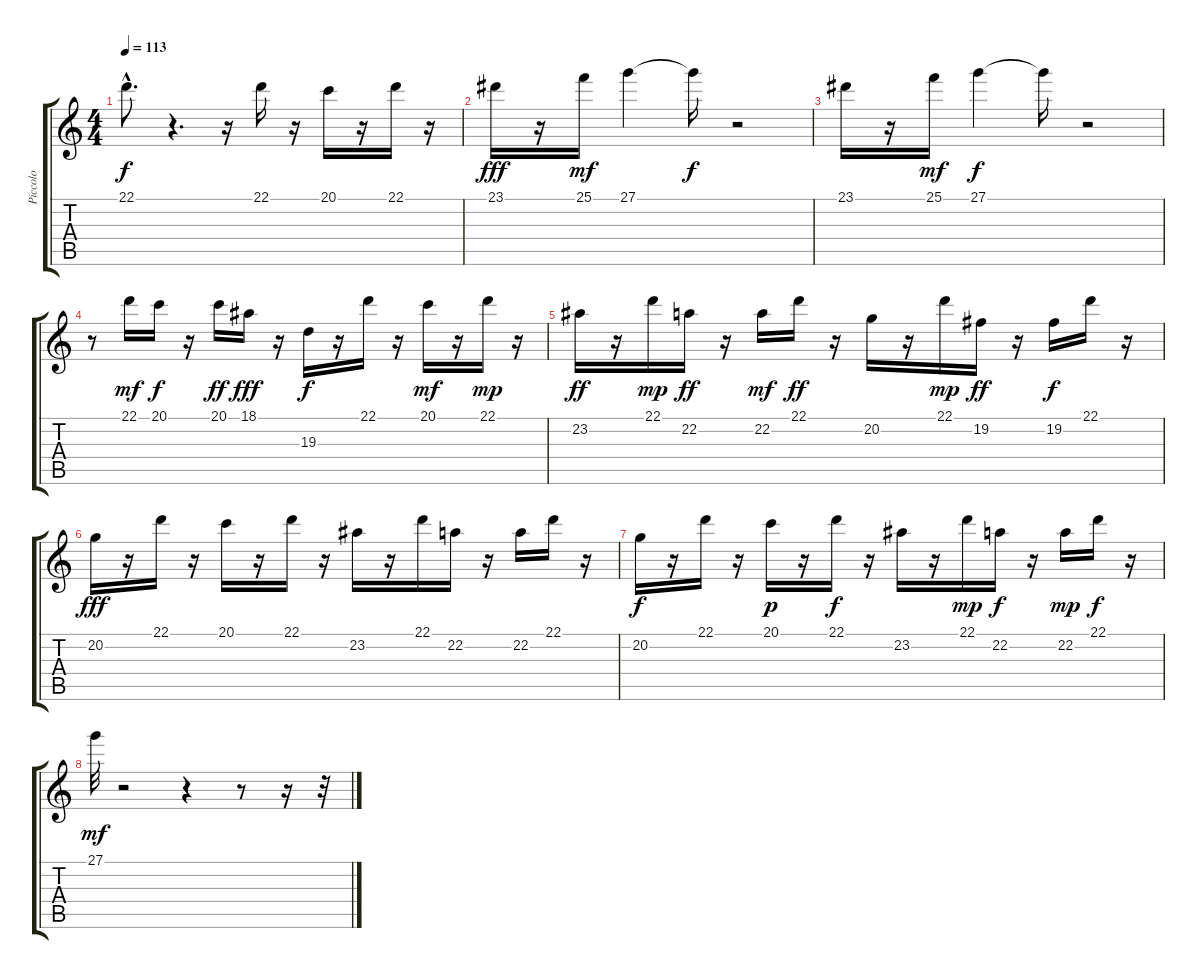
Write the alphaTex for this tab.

\track ("Piccolo" "Piccolo") {instrument harmonica}
\staff {score tabs}
\tuning (E4 B3 G3 D3 A2 E2) {hide}
\ts (4 4)
\tempo 113
\clef g2
\ks c
22.1{hac t}.8{d dy f} r.4{d} r.16 22.1.16 r.16 20.1.16 r.16 22.1.16 r.16 |
23.1.16{dy fff} r.16 25.1.16{dy mf} 27.1.4 27.1{t}.16{dy f} r.2 |
23.1.16 r.16 25.1.16{dy mf} 27.1.4{dy f} 27.1{t}.16 r.2 |
r.8 22.1.16{dy mf} 20.1.16{dy f} r.16 20.1.16{dy ff} 18.1.16{dy fff} r.16 19.3.16{dy f} r.16 22.1.16 r.16 20.1.16{dy mf} r.16 22.1.16{dy mp} r.16 |
23.2.16{dy ff} r.16 22.1.16{dy mp} 22.2.16{dy ff} r.16 22.2.16{dy mf} 22.1.16{dy ff} r.16 20.2.16 r.16 22.1.16{dy mp} 19.2.16{dy ff} r.16 19.2.16{dy f} 22.1.16 r.16 |
20.2.16{dy fff} r.16 22.1.16 r.16 20.1.16 r.16 22.1.16 r.16 23.2.16 r.16 22.1.16 22.2.16 r.16 22.2.16 22.1.16 r.16 |
20.2.16{dy f} r.16 22.1.16 r.16 20.1.16{dy p} r.16 22.1.16{dy f} r.16 23.2.16 r.16 22.1.16{dy mp} 22.2.16{dy f} r.16 22.2.16{dy mp} 22.1.16{dy f} r.16 |
27.1.32{dy mf} r.2 r.4 r.8 r.16 r.32
